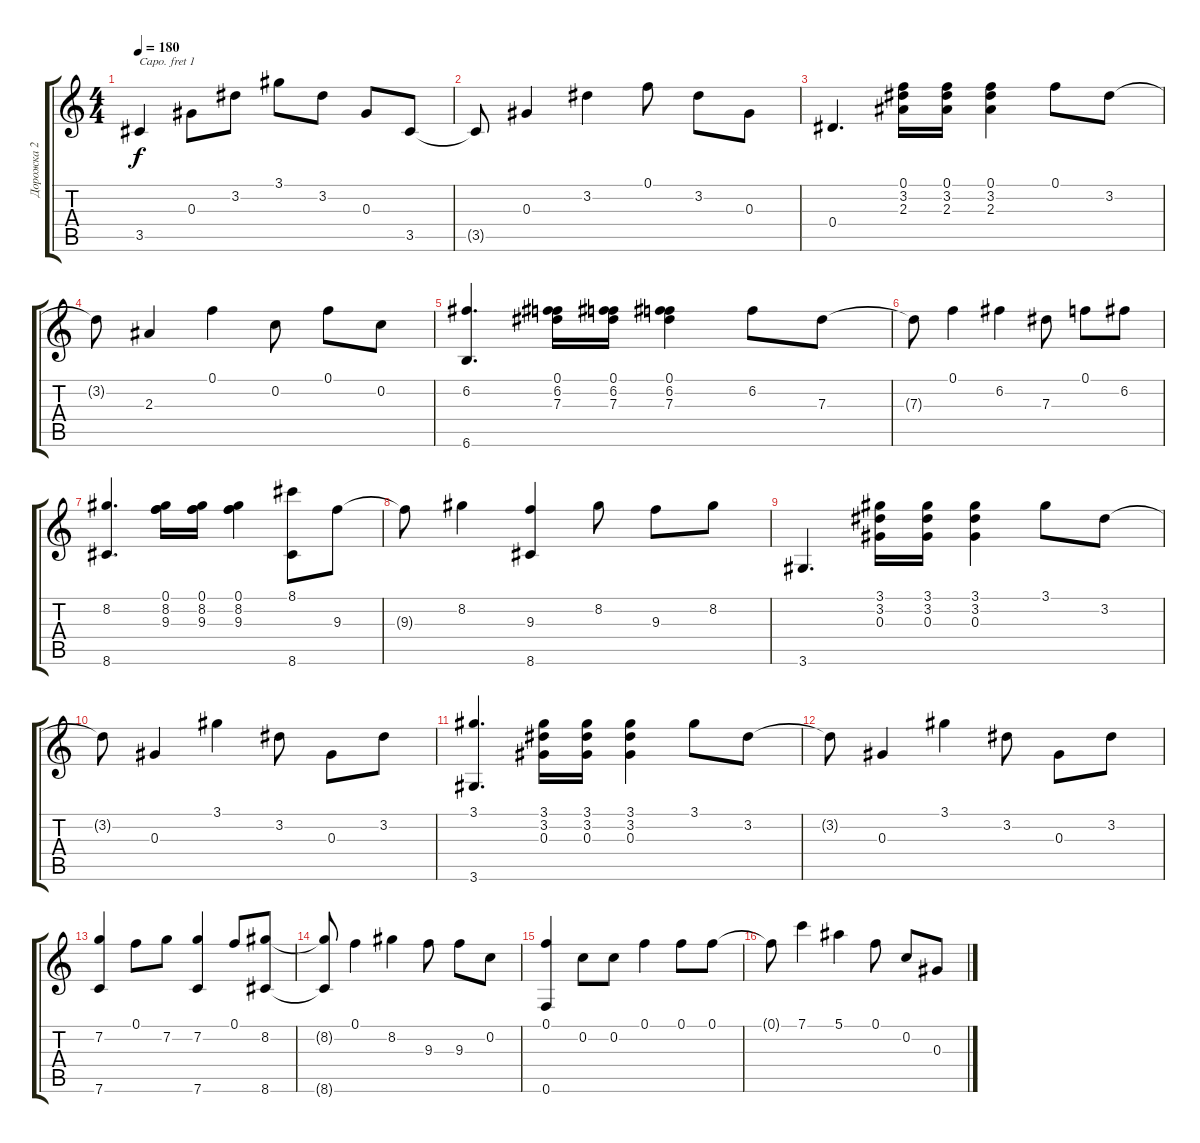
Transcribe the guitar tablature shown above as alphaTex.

\track ("Дорожка 2" "Дорожка 2") {instrument acousticguitarsteel}
\staff {score tabs}
\capo 1
\tuning (E4 B3 G3 D3 A2 E2) {hide}
\ts (4 4)
\tempo 180
\clef g2
\ks c
3.5.4{dy f} 0.3.8 3.2.8 3.1.8 3.2.8 0.3.8 3.5.8 |
3.5{t}.8 0.3.4 3.2.4 0.1.8 3.2.8 0.3.8 |
0.4.4{d} (0.1 3.2 2.3).16 (0.1 3.2 2.3).16 (0.1 3.2 2.3).4 0.1.8 3.2.8 |
3.2{t}.8 2.3.4 0.1.4 0.2.8 0.1.8 0.2.8 |
(6.2 6.6).4{d} (0.1 6.2 7.3).16 (0.1 6.2 7.3).16 (0.1 6.2 7.3).4 6.2.8 7.3.8 |
7.3{t}.8 0.1.4 6.2.4 7.3.8 0.1.8 6.2.8 |
(8.2 8.6).4{d} (0.1 8.2 9.3).16 (0.1 8.2 9.3).16 (0.1 8.2 9.3).4 (8.1 8.6).8 9.3.8 |
9.3{t}.8 8.2.4 (9.3 8.6).4 8.2.8 9.3.8 8.2.8 |
3.6.4{d} (3.1 3.2 0.3).16 (3.1 3.2 0.3).16 (3.1 3.2 0.3).4 3.1.8 3.2.8 |
3.2{t}.8 0.3.4 3.1.4 3.2.8 0.3.8 3.2.8 |
(3.1 3.6).4{d} (3.1 3.2 0.3).16 (3.1 3.2 0.3).16 (3.1 3.2 0.3).4 3.1.8 3.2.8 |
3.2{t}.8 0.3.4 3.1.4 3.2.8 0.3.8 3.2.8 |
(7.2 7.6).4 0.1.8 7.2.8 (7.2 7.6).4 0.1.8 (8.2 8.6).8 |
(8.2{t} 8.6{t}).8 0.1.4 8.2.4 9.3.8 9.3.8 0.2.8 |
(0.1 0.6).4 0.2.8 0.2.8 0.1.4 0.1.8 0.1.8 |
0.1{t}.8 7.1.4 5.1.4 0.1.8 0.2.8 0.3.8
